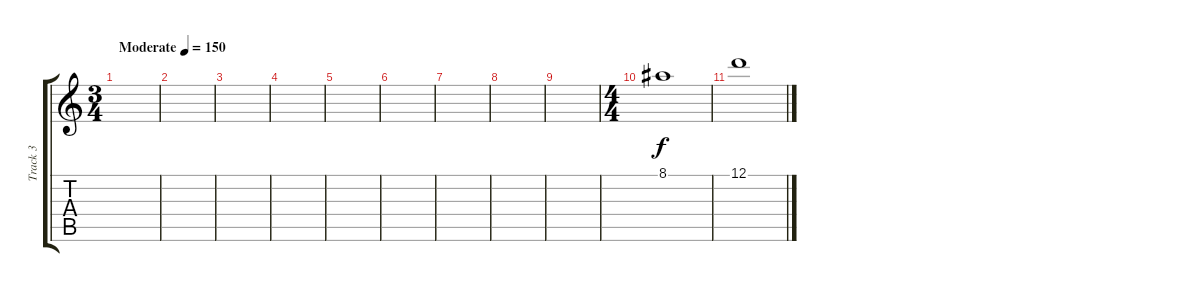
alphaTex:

\track ("Track 3" "Track 3") {mute instrument distortionguitar}
\staff {score tabs}
\tuning (D4 A3 F3 C3 G2 D2) {hide}
\ts (3 4)
\tempo (150 "Moderate")
\clef g2
\ks c
|
|
|
|
|
|
|
|
|
\ts (4 4)
8.1.1 |
12.1.1
